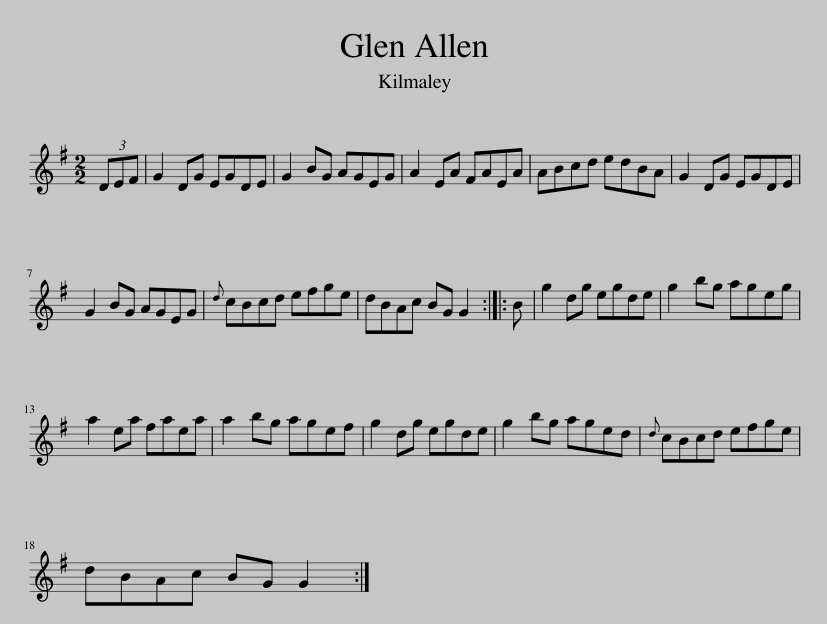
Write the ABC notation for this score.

X:1
L:1/8
M:2/2
I:linebreak $
K:G
V:1 treble
V:1
 (3DEF | G2 DG EGDE | G2 BG AGEG | A2 EA FAEA | ABcd edBA | %5
 G2 DG EGDE |$ G2 BG AGEG |{d} cBcd efge | dBAc BG G2 :: B | %10
 g2 dg egde | g2 bg ageg |$ a2 ea faea | a2 bg agef | g2 dg egde | %15
 g2 bg aged |{d} cBcd efge |$ dBAc BG G2 :| %18
